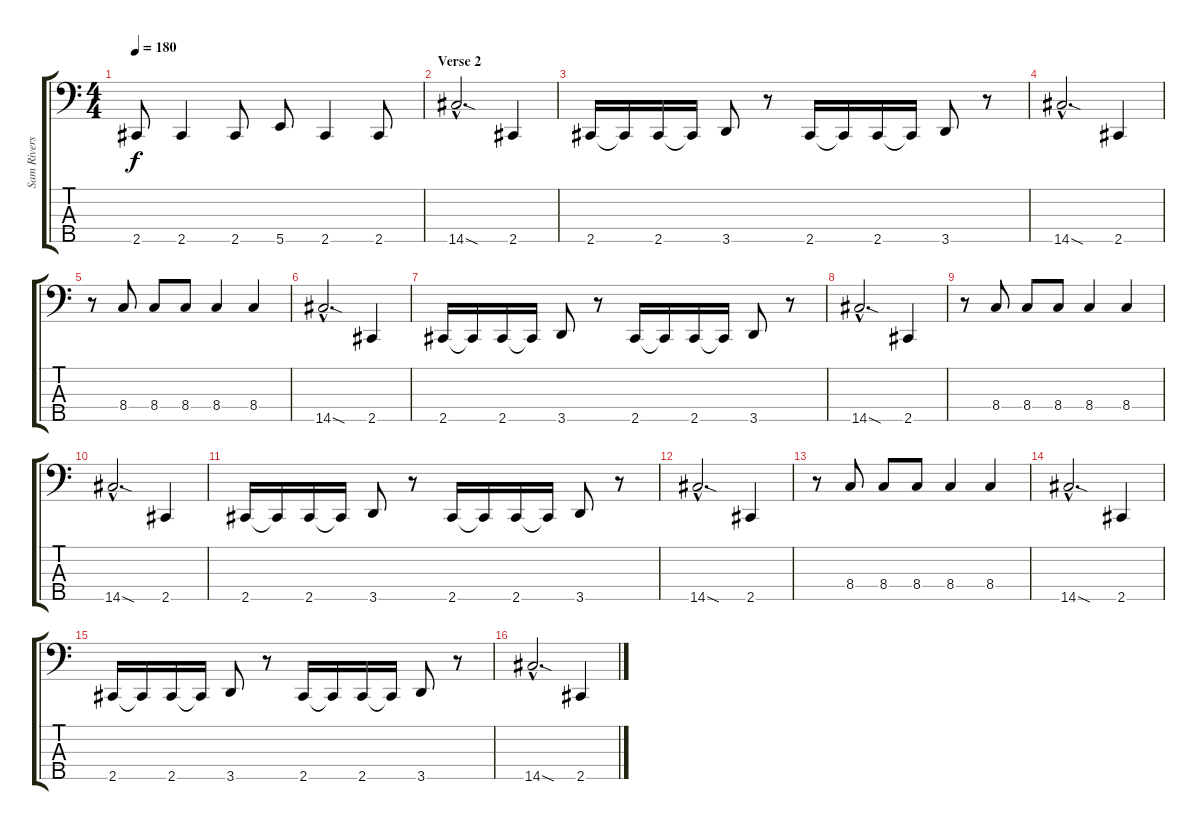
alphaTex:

\track ("Sam Rivers" "Sam Rivers") {instrument electricbassfinger}
\staff {score tabs}
\tuning (G2 D2 A1 E1 B0) {hide}
\ts (4 4)
\tempo 180
\clef f4
\ks c
2.5{t}.8{dy f} 2.5.4 2.5.8 5.5.8 2.5.4 2.5.8 |
\section ("" "Verse 2")
14.5{sod hac}.2{d} 2.5.4 |
2.5.16 2.5{t}.16 2.5.16 2.5{t}.16 3.5.8 r.8 2.5.16 2.5{t}.16 2.5.16 2.5{t}.16 3.5.8 r.8 |
14.5{sod hac}.2{d} 2.5.4 |
r.8 8.4.8 8.4.8 8.4.8 8.4.4 8.4.4 |
14.5{sod hac}.2{d} 2.5.4 |
2.5.16 2.5{t}.16 2.5.16 2.5{t}.16 3.5.8 r.8 2.5.16 2.5{t}.16 2.5.16 2.5{t}.16 3.5.8 r.8 |
14.5{sod hac}.2{d} 2.5.4 |
r.8 8.4.8 8.4.8 8.4.8 8.4.4 8.4.4 |
14.5{sod hac}.2{d} 2.5.4 |
2.5.16 2.5{t}.16 2.5.16 2.5{t}.16 3.5.8 r.8 2.5.16 2.5{t}.16 2.5.16 2.5{t}.16 3.5.8 r.8 |
14.5{sod hac}.2{d} 2.5.4 |
r.8 8.4.8 8.4.8 8.4.8 8.4.4 8.4.4 |
14.5{sod hac}.2{d} 2.5.4 |
2.5.16 2.5{t}.16 2.5.16 2.5{t}.16 3.5.8 r.8 2.5.16 2.5{t}.16 2.5.16 2.5{t}.16 3.5.8 r.8 |
14.5{sod hac}.2{d} 2.5.4
